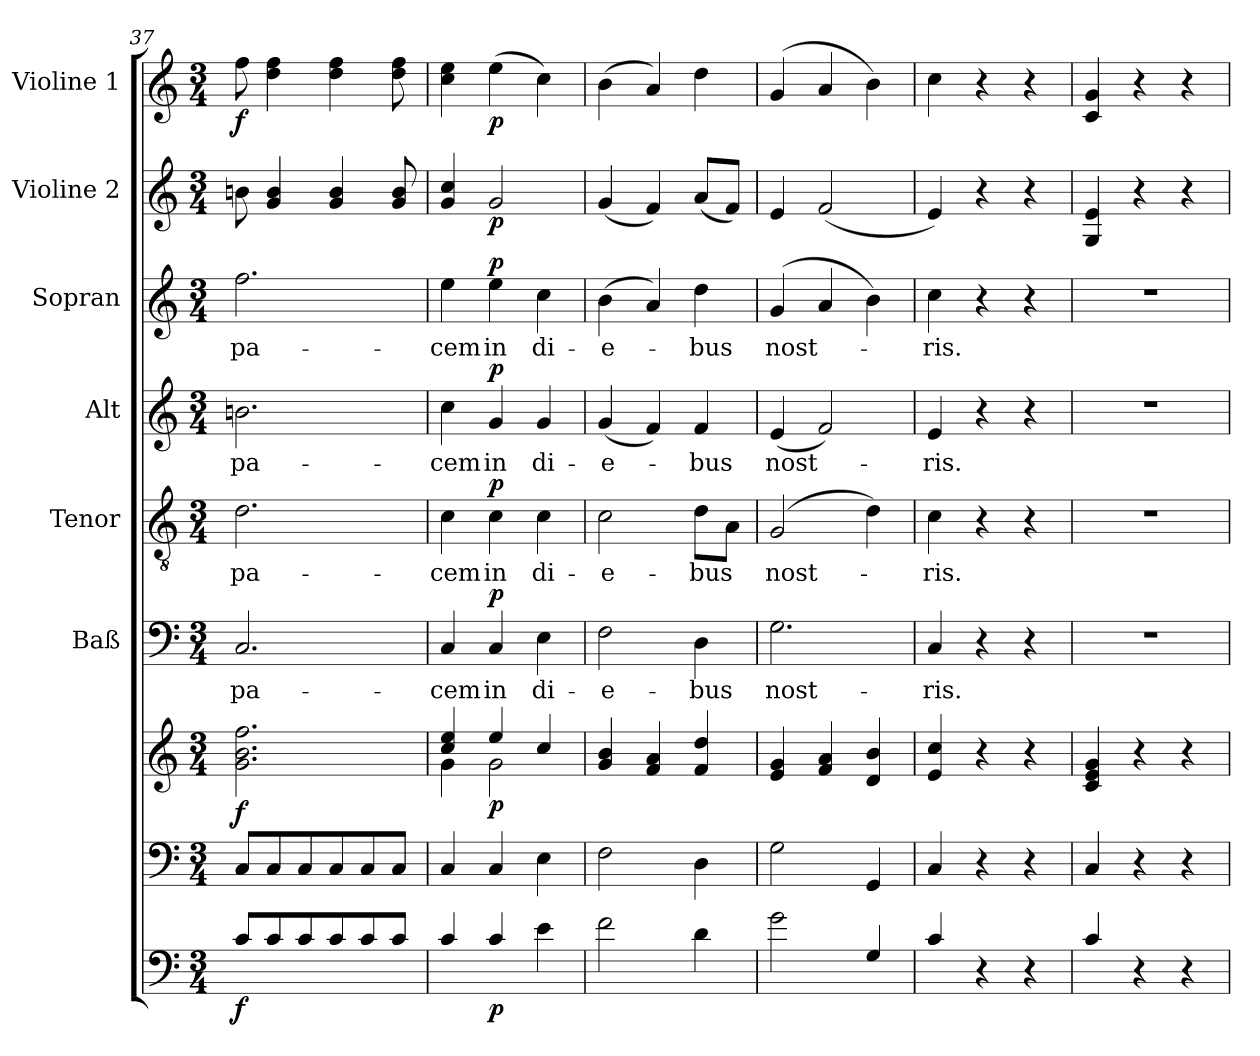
**kern	**dynam	**kern	**kern	**dynam	**kern	**text	**dynam	**kern	**text	**dynam	**kern	**text	**dynam	**kern	**text	**dynam	**kern	**dynam	**kern	**dynam
*part8	*part8	*part7	*part7	*part7	*part6	*part6	*part6	*part5	*part5	*part5	*part4	*part4	*part4	*part3	*part3	*part3	*part2	*part2	*part1	*part1
*staff9	*staff9	*staff8	*staff7	*staff7/8	*staff6	*staff6	*staff6	*staff5	*staff5	*staff5	*staff4	*staff4	*staff4	*staff3	*staff3	*staff3	*staff2	*staff2	*staff1	*staff1
*	*	*	*	*	*I"Baß	*	*	*I"Tenor	*	*	*I"Alt	*	*	*I"Sopran	*	*	*I"Violine 2	*	*I"Violine 1	*
*	*	*	*	*	*I'Baß	*	*	*I'Ten	*	*	*I'Alt	*	*	*I'Sop	*	*	*I'Vln. 2	*	*I'Vln. 1	*
*clefF4	*	*clefF4	*clefG2	*	*clefF4	*	*	*clefGv2	*	*	*clefG2	*	*	*clefG2	*	*	*clefG2	*	*clefG2	*
*ITrd7c12	*	*	*	*	*	*	*	*	*	*	*	*	*	*	*	*	*	*	*	*
*k[]	*	*k[]	*k[]	*	*k[]	*	*	*k[]	*	*	*k[]	*	*	*k[]	*	*	*k[]	*	*k[]	*
*C:	*	*C:	*C:	*	*C:	*	*	*C:	*	*	*C:	*	*	*C:	*	*	*C:	*	*C:	*
*M3/4	*	*M3/4	*M3/4	*	*M3/4	*	*	*M3/4	*	*	*M3/4	*	*	*M3/4	*	*	*M3/4	*	*M3/4	*
=37	=37	=37	=37	=37	=37	=37	=37	=37	=37	=37	=37	=37	=37	=37	=37	=37	=37	=37	=37	=37
!	!LO:DY:b	!	!	!LO:DY:b	!	!LO:LY:b	!	!	!LO:LY:b	!	!	!LO:LY:b	!	!	!LO:LY:b	!	!	!	!	!LO:DY:b
8C/L	f	8C/L	2.g\ 2.b\ 2.ff\	f	2.C/	pa-	.	2.d\	pa-	.	2.bn\	pa-	.	2.ff\	pa-	.	8bn\	.	8ff\	f
8C/	.	8C/	.	.	.	.	.	.	.	.	.	.	.	.	.	.	4g/ 4b/	.	4dd\ 4ff\	.
8C/	.	8C/	.	.	.	.	.	.	.	.	.	.	.	.	.	.	.	.	.	.
8C/	.	8C/	.	.	.	.	.	.	.	.	.	.	.	.	.	.	4g/ 4b/	.	4dd\ 4ff\	.
8C/	.	8C/	.	.	.	.	.	.	.	.	.	.	.	.	.	.	.	.	.	.
8C/J	.	8C/J	.	.	.	.	.	.	.	.	.	.	.	.	.	.	8g/ 8b/	.	8dd\ 8ff\	.
=38	=38	=38	=38	=38	=38	=38	=38	=38	=38	=38	=38	=38	=38	=38	=38	=38	=38	=38	=38	=38
*	*	*	*^	*	*	*	*	*	*	*	*	*	*	*	*	*	*	*	*	*
!	!	!	!	!	!	!	!LO:LY:b	!	!	!LO:LY:b	!	!	!LO:LY:b	!	!	!LO:LY:b	!	!	!	!	!
4C/	.	4C/	4cc/ 4ee/	4g\	.	4C/	-cem	.	4c\	-cem	.	4cc\	-cem	.	4ee\	-cem	.	4g/ 4cc/	.	4cc\ 4ee\	.
!	!LO:DY:b	!	!	!	!LO:DY:b	!	!LO:LY:b	!LO:DY:a	!	!LO:LY:b	!LO:DY:a	!	!LO:LY:b	!LO:DY:a	!	!LO:LY:b	!LO:DY:a	!	!LO:DY:b	!	!LO:DY:b
4C/	p	4C/	4ee/	2g\	p	4C/	in	p	4c\	in	p	4g/	in	p	4ee\	in	p	2g/	p	(>4ee\	p
!	!	!	!	!	!	!	!LO:LY:b	!	!	!LO:LY:b	!	!	!LO:LY:b	!	!	!LO:LY:b	!	!	!	!	!
4E\	.	4E\	4cc/	.	.	4E\	di-	.	4c\	di-	.	4g/	di-	.	4cc\	di-	.	.	.	4cc\)	.
*	*	*	*v	*v	*	*	*	*	*	*	*	*	*	*	*	*	*	*	*	*	*
!!LO:PB:g=z
=39	=39	=39	=39	=39	=39	=39	=39	=39	=39	=39	=39	=39	=39	=39	=39	=39	=39	=39	=39	=39
!	!	!	!	!	!	!LO:LY:b	!	!	!LO:LY:b	!	!	!LO:LY:b	!	!	!LO:LY:b	!	!	!	!	!
2F\	.	2F\	4g/ 4b/	.	2F\	-e-	.	2c\	-e-	.	(<4g/	-e-	.	(>4b\	-e-	.	(<4g/	.	(>4b\	.
.	.	.	4f/ 4a/	.	.	.	.	.	.	.	4f/)	.	.	4a/)	.	.	4f/)	.	4a/)	.
!	!	!	!	!	!	!LO:LY:b	!	!	!LO:LY:b	!	!	!LO:LY:b	!	!	!LO:LY:b	!	!	!	!	!
4D\	.	4D\	4f/ 4dd/	.	4D\	-bus	.	8d\L	-bus	.	4f/	-bus	.	4dd\	-bus	.	(<8a/L	.	4dd\	.
.	.	.	.	.	.	.	.	8A\J	.	.	.	.	.	.	.	.	8f/J)	.	.	.
=40	=40	=40	=40	=40	=40	=40	=40	=40	=40	=40	=40	=40	=40	=40	=40	=40	=40	=40	=40	=40
!	!	!	!	!	!	!LO:LY:b	!	!	!LO:LY:b	!	!	!LO:LY:b	!	!	!LO:LY:b	!	!	!	!	!
2G\	.	2G\	4e/ 4g/	.	2.G\	nost-	.	(2G/	nost-	.	(<4e/	nost-	.	(<4g/	nost-	.	4e/	.	(<4g/	.
.	.	.	4f/ 4a/	.	.	.	.	.	.	.	2f/)	.	.	4a/	.	.	(<2f/	.	4a/	.
4GG/	.	4GG/	4d/ 4b/	.	.	.	.	4d\)	.	.	.	.	.	4b\)	.	.	.	.	4b\)	.
=41	=41	=41	=41	=41	=41	=41	=41	=41	=41	=41	=41	=41	=41	=41	=41	=41	=41	=41	=41	=41
!	!	!	!	!	!	!LO:LY:b	!	!	!LO:LY:b	!	!	!LO:LY:b	!	!	!LO:LY:b	!	!	!	!	!
4C/	.	4C/	4e/ 4cc/	.	4C/	-ris.	.	4c\	-ris.	.	4e/	-ris.	.	4cc\	-ris.	.	4e/)	.	4cc\	.
4r	.	4r	4r	.	4r	.	.	4r	.	.	4r	.	.	4r	.	.	4r	.	4r	.
4r	.	4r	4r	.	4r	.	.	4r	.	.	4r	.	.	4r	.	.	4r	.	4r	.
=42	=42	=42	=42	=42	=42	=42	=42	=42	=42	=42	=42	=42	=42	=42	=42	=42	=42	=42	=42	=42
4C/	.	4C/	4c/ 4e/ 4g/	.	2.r	.	.	2.r	.	.	2.r	.	.	2.r	.	.	4G/ 4e/	.	4c/ 4g/	.
4r	.	4r	4r	.	.	.	.	.	.	.	.	.	.	.	.	.	4r	.	4r	.
4r	.	4r	4r	.	.	.	.	.	.	.	.	.	.	.	.	.	4r	.	4r	.
=	=	=	=	=	=	=	=	=	=	=	=	=	=	=	=	=	=	=	=	=
*-	*-	*-	*-	*-	*-	*-	*-	*-	*-	*-	*-	*-	*-	*-	*-	*-	*-	*-	*-	*-
